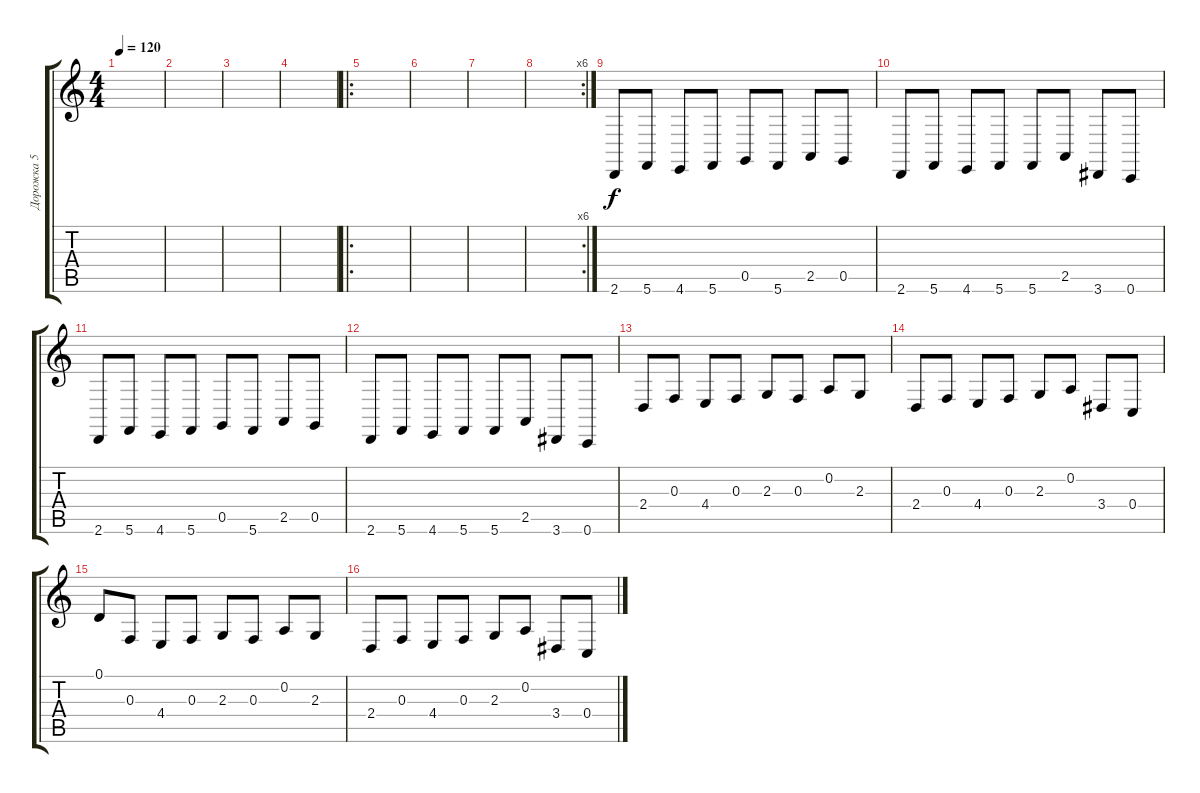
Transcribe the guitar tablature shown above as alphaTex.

\track ("Дорожка 5" "Дорожка 5") {instrument stringensemble1}
\staff {score tabs}
\tuning (D4 A3 F3 C3 G2 C2) {hide}
\ts (4 4)
\tempo 120
\clef g2
\ks c
|
|
|
|
\ro
|
|
|
\rc 6
|
2.6.8 5.6.8 4.6.8 5.6.8 0.5.8 5.6.8 2.5.8 0.5.8 |
2.6.8 5.6.8 4.6.8 5.6.8 5.6.8 2.5.8 3.6.8 0.6.8 |
2.6.8 5.6.8 4.6.8 5.6.8 0.5.8 5.6.8 2.5.8 0.5.8 |
2.6.8 5.6.8 4.6.8 5.6.8 5.6.8 2.5.8 3.6.8 0.6.8 |
2.4.8 0.3.8 4.4.8 0.3.8 2.3.8 0.3.8 0.2.8 2.3.8 |
2.4.8 0.3.8 4.4.8 0.3.8 2.3.8 0.2.8 3.4.8 0.4.8 |
0.1.8 0.3.8 4.4.8 0.3.8 2.3.8 0.3.8 0.2.8 2.3.8 |
2.4.8 0.3.8 4.4.8 0.3.8 2.3.8 0.2.8 3.4.8 0.4.8
